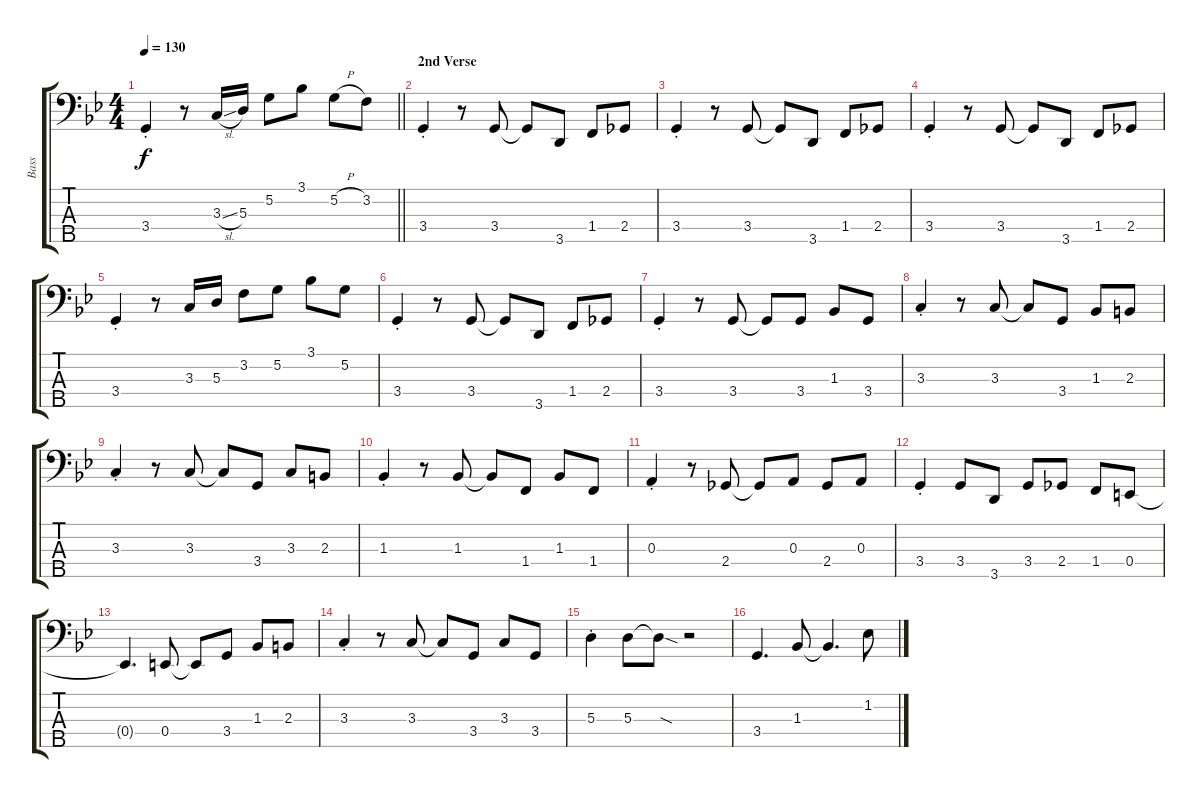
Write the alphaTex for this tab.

\track ("Bass" "Bass") {instrument electricbassfinger}
\staff {score tabs}
\tuning (G2 D2 A1 E1 B0) {hide}
\ts (4 4)
\tempo 130
\clef f4
\barLineRight lightlight
\ks bb
3.4{st}.4{dy f} r.8 3.3{sl}.16 5.3.16 5.2.8 3.1.8 5.2{h}.8 3.2.8 |
\section ("" "2nd Verse")
3.4{st}.4 r.8 3.4.8 3.4{t}.8 3.5.8 1.4.8 2.4.8 |
3.4{st}.4 r.8 3.4.8 3.4{t}.8 3.5.8 1.4.8 2.4.8 |
3.4{st}.4 r.8 3.4.8 3.4{t}.8 3.5.8 1.4.8 2.4.8 |
3.4{st}.4 r.8 3.3.16 5.3.16 3.2.8 5.2.8 3.1.8 5.2.8 |
3.4{st}.4 r.8 3.4.8 3.4{t}.8 3.5.8 1.4.8 2.4.8 |
3.4{st}.4 r.8 3.4.8 3.4{t}.8 3.4.8 1.3.8 3.4.8 |
3.3{st}.4 r.8 3.3.8 3.3{t}.8 3.4.8 1.3.8 2.3.8 |
3.3{st}.4 r.8 3.3.8 3.3{t}.8 3.4.8 3.3.8 2.3.8 |
1.3{st}.4 r.8 1.3.8 1.3{t}.8 1.4.8 1.3.8 1.4.8 |
0.3{st}.4 r.8 2.4.8 2.4{t}.8 0.3.8 2.4.8 0.3.8 |
3.4{st}.4 3.4.8 3.5.8 3.4.8 2.4.8 1.4.8 0.4.8 |
0.4{t}.4{d} 0.4.8 0.4{t}.8 3.4.8 1.3.8 2.3.8 |
3.3{st}.4 r.8 3.3.8 3.3{t}.8 3.4.8 3.3.8 3.4.8 |
5.3{st}.4 5.3.8 5.3{sod t}.8 r.2 |
3.4.4{d} 1.3.8 1.3{t}.4{d} 1.2.8
